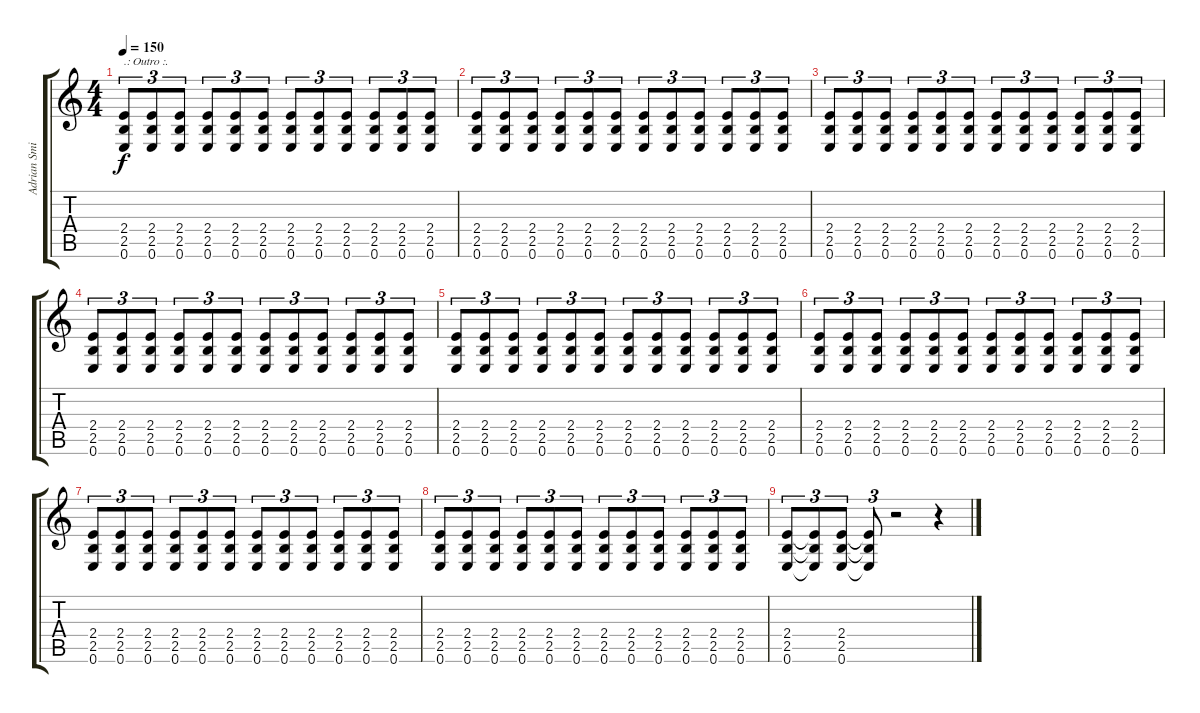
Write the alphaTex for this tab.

\track ("Adrian Smith" "Adrian Smi") {instrument distortionguitar}
\staff {score tabs}
\tuning (E4 B3 G3 D3 A2 E2) {hide}
\ts (4 4)
\tempo 150
\clef g2
\ks c
(2.4 2.5 0.6).8{tu (3 2) txt ".: Outro :." dy f} (2.4 2.5 0.6).8{tu (3 2)} (2.4 2.5 0.6).8{tu (3 2)} (2.4 2.5 0.6).8{tu (3 2)} (2.4 2.5 0.6).8{tu (3 2)} (2.4 2.5 0.6).8{tu (3 2)} (2.4 2.5 0.6).8{tu (3 2)} (2.4 2.5 0.6).8{tu (3 2)} (2.4 2.5 0.6).8{tu (3 2)} (2.4 2.5 0.6).8{tu (3 2)} (2.4 2.5 0.6).8{tu (3 2)} (2.4 2.5 0.6).8{tu (3 2)} |
(2.4 2.5 0.6).8{tu (3 2)} (2.4 2.5 0.6).8{tu (3 2)} (2.4 2.5 0.6).8{tu (3 2)} (2.4 2.5 0.6).8{tu (3 2)} (2.4 2.5 0.6).8{tu (3 2)} (2.4 2.5 0.6).8{tu (3 2)} (2.4 2.5 0.6).8{tu (3 2)} (2.4 2.5 0.6).8{tu (3 2)} (2.4 2.5 0.6).8{tu (3 2)} (2.4 2.5 0.6).8{tu (3 2)} (2.4 2.5 0.6).8{tu (3 2)} (2.4 2.5 0.6).8{tu (3 2)} |
(2.4 2.5 0.6).8{tu (3 2)} (2.4 2.5 0.6).8{tu (3 2)} (2.4 2.5 0.6).8{tu (3 2)} (2.4 2.5 0.6).8{tu (3 2)} (2.4 2.5 0.6).8{tu (3 2)} (2.4 2.5 0.6).8{tu (3 2)} (2.4 2.5 0.6).8{tu (3 2)} (2.4 2.5 0.6).8{tu (3 2)} (2.4 2.5 0.6).8{tu (3 2)} (2.4 2.5 0.6).8{tu (3 2)} (2.4 2.5 0.6).8{tu (3 2)} (2.4 2.5 0.6).8{tu (3 2)} |
(2.4 2.5 0.6).8{tu (3 2)} (2.4 2.5 0.6).8{tu (3 2)} (2.4 2.5 0.6).8{tu (3 2)} (2.4 2.5 0.6).8{tu (3 2)} (2.4 2.5 0.6).8{tu (3 2)} (2.4 2.5 0.6).8{tu (3 2)} (2.4 2.5 0.6).8{tu (3 2)} (2.4 2.5 0.6).8{tu (3 2)} (2.4 2.5 0.6).8{tu (3 2)} (2.4 2.5 0.6).8{tu (3 2)} (2.4 2.5 0.6).8{tu (3 2)} (2.4 2.5 0.6).8{tu (3 2)} |
(2.4 2.5 0.6).8{tu (3 2)} (2.4 2.5 0.6).8{tu (3 2)} (2.4 2.5 0.6).8{tu (3 2)} (2.4 2.5 0.6).8{tu (3 2)} (2.4 2.5 0.6).8{tu (3 2)} (2.4 2.5 0.6).8{tu (3 2)} (2.4 2.5 0.6).8{tu (3 2)} (2.4 2.5 0.6).8{tu (3 2)} (2.4 2.5 0.6).8{tu (3 2)} (2.4 2.5 0.6).8{tu (3 2)} (2.4 2.5 0.6).8{tu (3 2)} (2.4 2.5 0.6).8{tu (3 2)} |
(2.4 2.5 0.6).8{tu (3 2)} (2.4 2.5 0.6).8{tu (3 2)} (2.4 2.5 0.6).8{tu (3 2)} (2.4 2.5 0.6).8{tu (3 2)} (2.4 2.5 0.6).8{tu (3 2)} (2.4 2.5 0.6).8{tu (3 2)} (2.4 2.5 0.6).8{tu (3 2)} (2.4 2.5 0.6).8{tu (3 2)} (2.4 2.5 0.6).8{tu (3 2)} (2.4 2.5 0.6).8{tu (3 2)} (2.4 2.5 0.6).8{tu (3 2)} (2.4 2.5 0.6).8{tu (3 2)} |
(2.4 2.5 0.6).8{tu (3 2)} (2.4 2.5 0.6).8{tu (3 2)} (2.4 2.5 0.6).8{tu (3 2)} (2.4 2.5 0.6).8{tu (3 2)} (2.4 2.5 0.6).8{tu (3 2)} (2.4 2.5 0.6).8{tu (3 2)} (2.4 2.5 0.6).8{tu (3 2)} (2.4 2.5 0.6).8{tu (3 2)} (2.4 2.5 0.6).8{tu (3 2)} (2.4 2.5 0.6).8{tu (3 2)} (2.4 2.5 0.6).8{tu (3 2)} (2.4 2.5 0.6).8{tu (3 2)} |
(2.4 2.5 0.6).8{tu (3 2)} (2.4 2.5 0.6).8{tu (3 2)} (2.4 2.5 0.6).8{tu (3 2)} (2.4 2.5 0.6).8{tu (3 2)} (2.4 2.5 0.6).8{tu (3 2)} (2.4 2.5 0.6).8{tu (3 2)} (2.4 2.5 0.6).8{tu (3 2)} (2.4 2.5 0.6).8{tu (3 2)} (2.4 2.5 0.6).8{tu (3 2)} (2.4 2.5 0.6).8{tu (3 2)} (2.4 2.5 0.6).8{tu (3 2)} (2.4 2.5 0.6).8{tu (3 2)} |
(2.4 2.5 0.6).8{tu (3 2)} (2.4{t} 2.5{t} 0.6{t}).8{tu (3 2)} (2.4 2.5 0.6).8{tu (3 2)} (2.4{t} 2.5{t} 0.6{t}).8{tu (3 2)} r.2 r.4{tu (3 2)}
